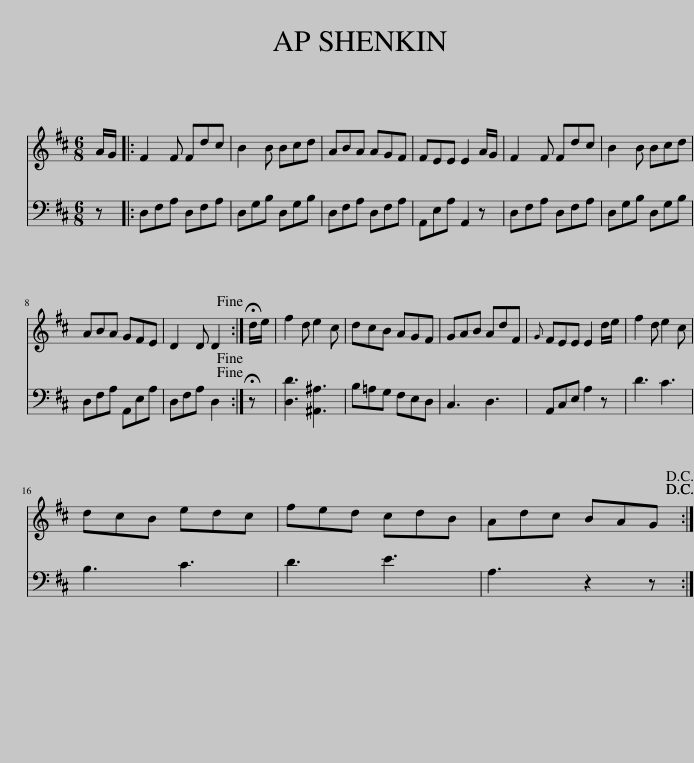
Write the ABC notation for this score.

X:1
%%score 1 2
L:1/8
M:6/8
I:linebreak $
K:D
V:1 treble
V:2 bass
V:1
 A/G/ |: F2 F Fdc | B2 B Bcd | ABA AGF | FEE E2 A/G/ | %5
 F2 F Fdc | B2 B Bcd |$ ABA GFE | D2 D D2!fine! :| !fermata!d/e/ | %10
 f2 d e2 c | dcB AGF | GAB AdF |{G} FEE E2 d/e/ | f2 d e2 c |$ %15
 dcB edc | fed cdB | Adc BAG!D.C.! :| %18
V:2
 z |: D,F,A, D,F,A, | D,G,B, D,G,B, | D,F,A, D,F,A, | A,,E,A, A,,2 z | %5
 D,F,A, D,F,A, | D,G,B, D,G,B, |$ D,F,A, A,,E,A, | D,F,A, D,2 :| !fermata!z | %10
 [D,D]3 [^A,,^A,]3 | B,=A,G, F,E,D, | C,3 D,3 | A,,C,E, A,2 z | D3 C3 |$ %15
 B,3 C3 | D3 E3 | A,3 z2 z :| %18
